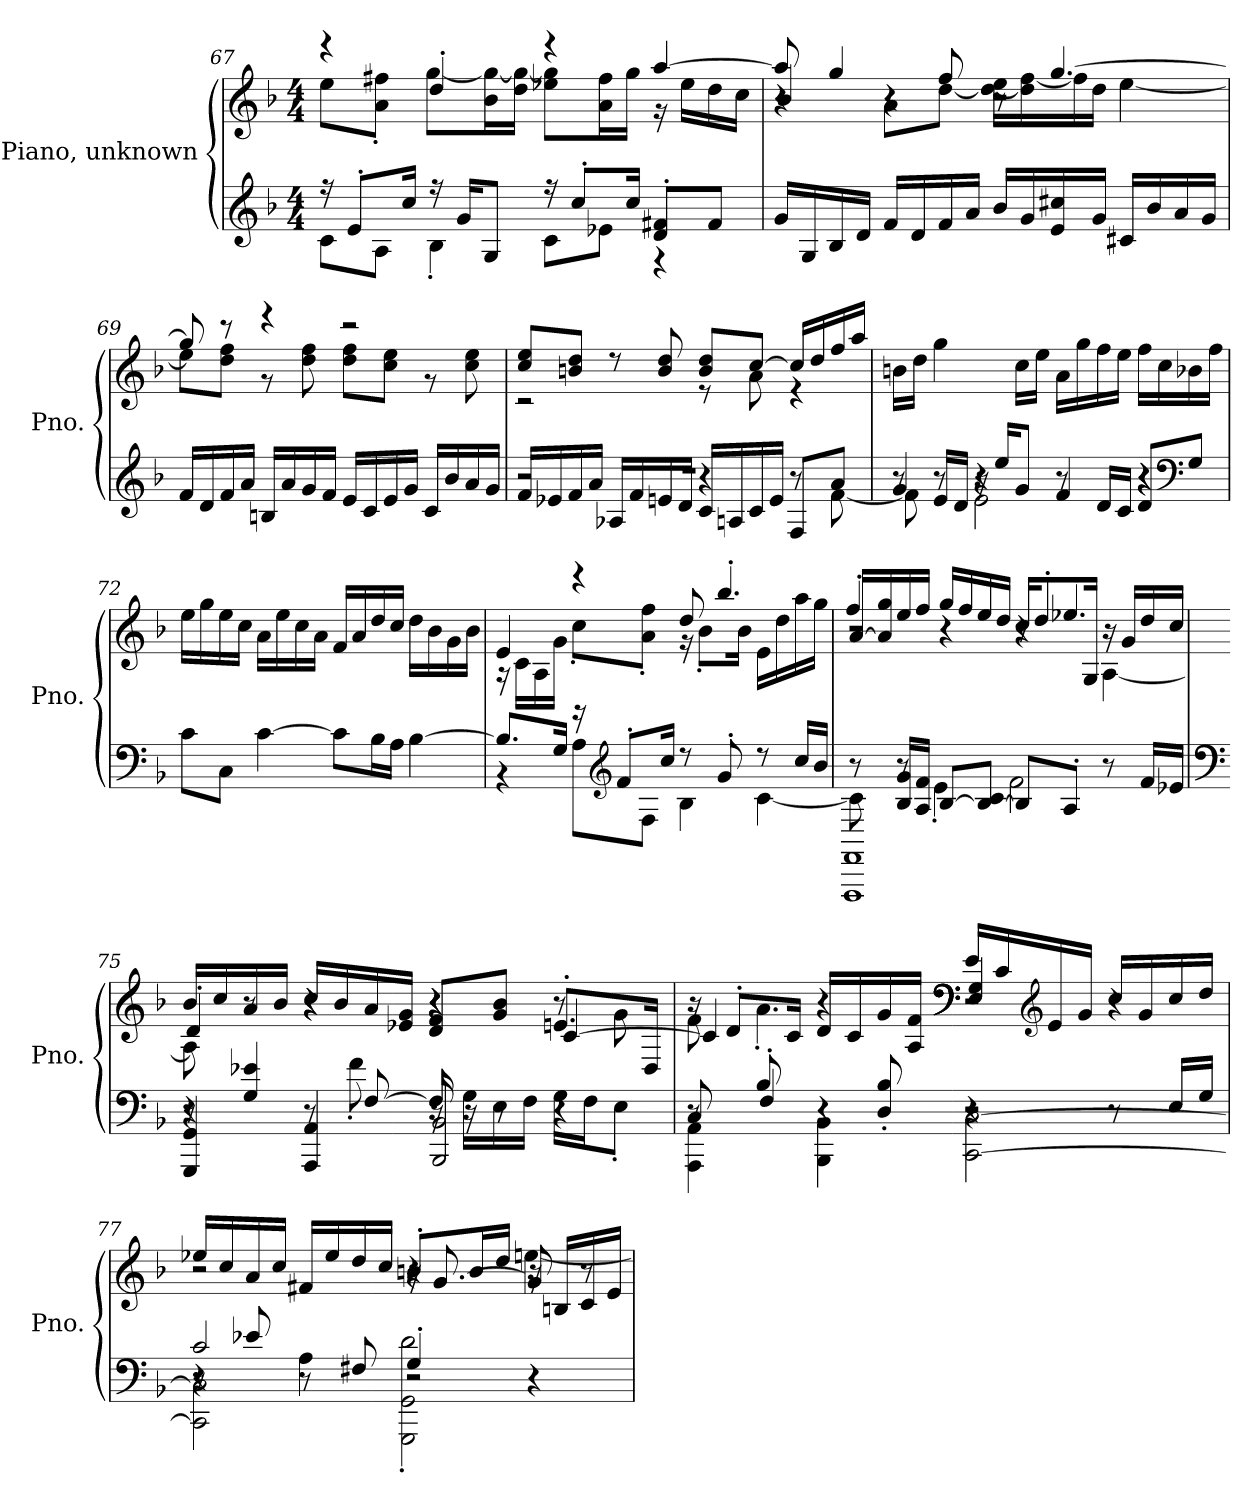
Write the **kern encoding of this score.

**kern	**kern
*part1	*part1
*staff2	*staff1
*I"Piano, unknown	*
*I'Pno.	*
!!LO:LB:g=z
*clefG2	*clefG2
*k[b-]	*k[b-]
*M4/4	*M4/4
=67	=67
*^	*^
16r	8c\L	4r	8ee\L
8e'/L	.	.	.
.	8A\J	.	8a\' 8ff#X\'J
16cc/Jk	.	.	.
16r	4B-'\	4dd'/	[8gg\L
16g/KL	.	.	.
8G/J	.	.	16b-\ 16gg\_L
.	.	.	16dd\ 16gg\_JJ
16r	8c\L	4r	8ee-X\ 8gg\]L
8cc'/L	.	.	.
.	8e-X\J	.	16a\ 16ff#\L
16cc/Jk	.	.	16gg\JJ
8d/' 8f#X/'L	4r	[4aa/	16r
.	.	.	16ee-\LL
8f#/J	.	.	16dd\
.	.	.	16cc\JJ
*v	*v	*	*
=68	=68	=68
*	*	*^
16g/LL	8aa/]	4r	4b-/
16G/	.	.	.
16B-/	4gg/	.	.
16d/JJ	.	.	.
16f/LL	.	8a\L	4r
16d/	.	.	.
16f/	8ff/	[8dd\J	.
16a/JJ	.	.	.
16b-/LL	8r	16dd\_ 16ee\LL	2r
16g/	.	16dd\] [16ff\	.
16e/ 16cc#X/	[4.gg/	16ff\]	.
16g/JJ	.	16dd\JJ	.
16c#X/LL	.	[4ee\	.
16b-/	.	.	.
16a/	.	.	.
16g/JJ	.	.	.
*	*	*v	*v
!!LO:LB:g=z
=69	=69	=69
16f/LL	8gg/]	8ee\L]
16d/	.	.
16f/	8r	8dd\ 8ff\J
16a/JJ	.	.
16Bn/LL	4r	8r
16a/	.	.
16g/	.	8dd\ 8ff\
16f/JJ	.	.
16e/LL	2r	8dd\ 8ff\L
16c/	.	.
16e/	.	8cc\ 8ee\J
16g/JJ	.	.
16c/LL	.	8r
16b-/	.	.
16a/	.	8cc\ 8ee\
16g/JJ	.	.
=70	=70	=70
*^	*	*
*	*^	*	*
1r	2r	16f/LL	8cc/ 8ee/L	2r
.	.	16e-X/	.	.
.	.	16f/	8bn/ 8dd/J	.
.	.	16a/JJ	.	.
.	.	16A-X/LL	8r	.
.	.	16f/	.	.
.	.	16en/	8b/ 8dd/	.
.	.	16d/JJ	.	.
.	4r	16c/LL	8b/ 8dd/L	8r
.	.	16An/	.	.
.	.	16c/	[8cc/J	8a\
.	.	16e/JJ	.	.
.	8r	8F/L	16cc/LL]	4r
.	.	.	16dd/	.
.	[8f\	8a/J	16ff/	.
.	.	.	16aa/JJ	.
*	*	*	*v	*v
!!LO:PB:g=z
=71	=71	=71	=71
4g/	8f\]	8r	16bn\LL
.	.	.	16dd\JJ
.	8r	16e/LL	4gg\
.	.	16d/JJ	.
4r	2e\	16r	.
.	.	16ee/KL	.
.	.	8g/J	16cc\LL
.	.	.	16ee\JJ
4f/	.	8r	16a\LL
.	.	.	16gg\
.	.	16d/LL	16ff\
.	.	16c/JJ	16ee\JJ
4r	4r	8d/L	16ff\LL
.	.	.	16cc\
*clefF4	*	*	*
.	.	8G/J	16b-X\
.	.	.	16ff\JJ
*v	*v	*v	*
=72	=72
8c\L	16ee\LL
.	16gg\
8C\J	16ee\
.	16cc\JJ
[4c\	16a\LL
.	16ee\
.	16cc\
.	16a\JJ
8c\L]	16f/LL
.	16a/
16B-\L	16dd/
16A\JJ	16cc/JJ
[4B-\	16dd\LL
.	16b-\
.	16g\
.	16b-\JJ
!!LO:LB:g=z
=73	=73
*^	*^
8.B-/L]	4r	4e/	16r
.	.	.	16c\LL
.	.	.	16A\
16G/Jk	.	.	16g\JJ
16r	8A\L	4r	8cc'\L
*clefG2	*	*	*
8f'/L	.	.	.
.	8F\J	.	8a\' 8ff\'J
16cc/Jk	.	.	.
8r	4B-\	8dd/	16r
.	.	.	8b-'\L
8g'/	.	4.bb-'/	.
.	.	.	16b-\Jk
8r	[4c\	.	16e\LL
.	.	.	16dd\
16cc/LL	.	.	16aa\
16b-/JJ	.	.	16gg\JJ
=74	=74	=74	=74
*	*^	*	*^
8r	8c\]	1FFF 1FF	[16a/LL	2r	4ff'/
.	.	.	16a/] 16gg/	.	.
16B-/ 16g/LL	8r	.	16ee/	.	.
16A/ 16f/JJ	.	.	16ff/JJ	.	.
[8B-/L	4e'\	.	16gg/LL	.	4r
.	.	.	16ff/	.	.
8B-/_ 8c/J	.	.	16ee/	.	.
.	.	.	16dd/JJ	.	.
8B-/L]	2f\	.	16cc/KL	4r	8r
.	.	.	8dd'/	.	.
8A'/J	.	.	.	.	4.ee-X'/
.	.	.	16G/Jk	.	.
8r	.	.	16r	[4A\	.
.	.	.	16g/LL	.	.
16f/LL	.	.	16dd/	.	.
16e-X/JJ	.	.	16cc/JJ	.	.
!!LO:LB:g=z	!!	!!
=75	=75	=75	=75	=75	=75
*clefF4	*	*	*	*	*
8r	4r	4GGG/ 4GG/	16b-/LL	8A\]	4d'/
.	.	.	16cc/	.	.
4G/ 4e-X/	.	.	16a/	8r	.
.	.	.	16b-/JJ	.	.
.	8r	4AAA/ 4AA/	16cc/LL	4r	4r
.	.	.	16b-/	.	.
[8F/	8f'\	.	16a/	.	.
.	.	.	16e-X/ 16g/JJ	.	.
16F/]	16r	2BBB-/ 2BB-/	8d/ 8f/L	4r	4r
16r	16G\LL	.	.	.	.
8r	16E\	.	8g/ 8b-/J	.	.
.	16F\JJ	.	.	.	.
4r	16G\LL	.	8.en'/L	8r	[4c/
.	16F\J	.	.	.	.
.	8E'\J	.	.	8g\	.
.	.	.	16D/Jk	.	.
=76	=76	=76	=76	=76	=76
8r	8C/	4AAA\ 4AA\	16r	8f\	4c/]
.	.	.	8d'/L	.	.
8B-'/	4F/	.	.	4.a'\	.
.	.	.	16c/Jk	.	.
4r	.	4BBB-\ 4BB-\	16d/LL	.	4r
.	.	.	16c/	.	.
.	8D/' 8B-/'	.	16g/	.	.
.	.	.	16A/ 16f/JJ	.	.
*	*	*	*clefF4	*	*
2r	4r	[2CC\ [2C\	16e/LL	2r	4E/ 4G/
.	.	.	16c/	.	.
*	*	*	*clefG2	*	*
.	.	.	16e/	.	.
.	.	.	16g/JJ	.	.
.	8r	.	16cc/LL	.	4r
.	.	.	16g/	.	.
.	16E/LL	.	16cc/	.	.
.	16G/JJ	.	16dd/JJ	.	.
!!LO:LB:g=z	!!	!!
=77	=77	=77	=77	=77	=77
*	*	*^	*	*	*
2c/	4r	8r	2CC\] 2C\]	2r	2r	16ee-X/LL
.	.	.	.	.	.	16cc/
.	.	8e-X/	.	.	.	16a/
.	.	.	.	.	.	16cc/JJ
.	4A\	8r	.	.	.	16f#X/LL
.	.	.	.	.	.	16ee-/
.	.	8F#X/	.	.	.	16dd/
.	.	.	.	.	.	16cc/JJ
2r	2r	4G'/	2GGG\' 2GG\' 2d\'	16r	4r	8bn'/L
.	.	.	.	[8.g/	.	.
.	.	.	.	.	.	16b/L
.	.	.	.	.	.	16dd/JJ
.	.	4r	.	8g/]	[4een\	16r
.	.	.	.	.	.	16Bn/LL
.	.	.	.	8r	.	16c/
.	.	.	.	.	.	16e/JJ
*v	*v	*v	*v	*	*	*
*	*v	*v	*v
=	=
*-	*-
